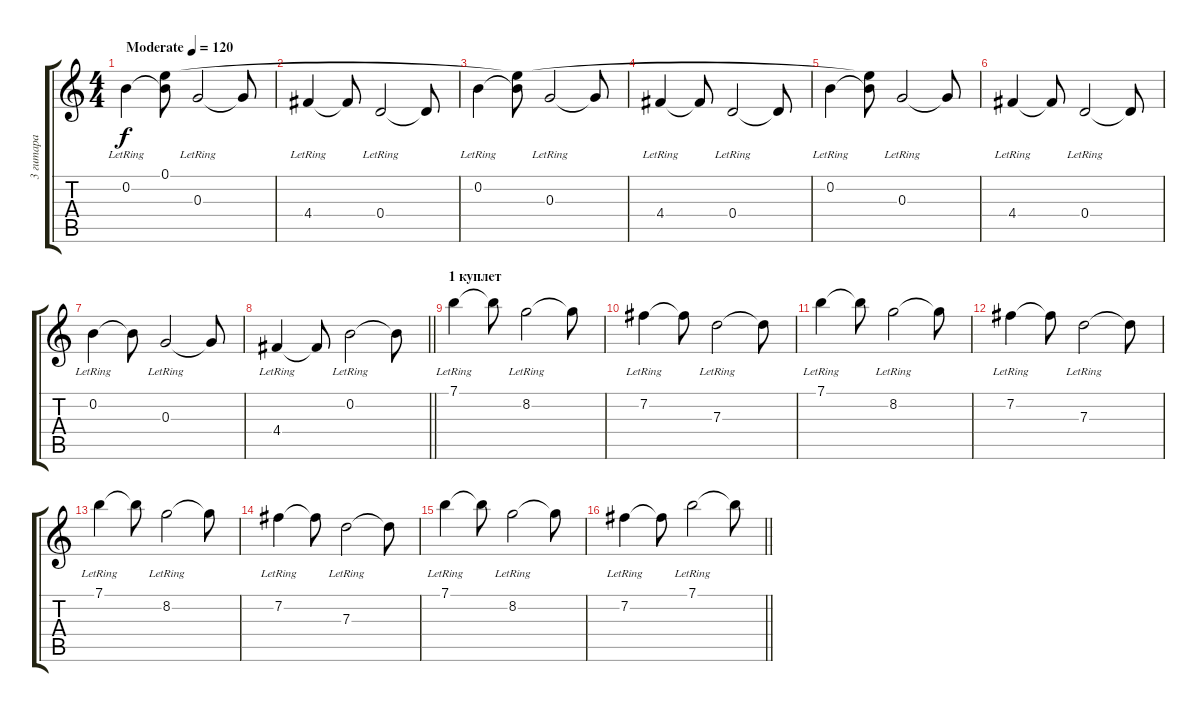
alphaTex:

\track ("3 гитара" "3 гитара") {instrument acousticguitarsteel}
\staff {score tabs}
\tuning (E4 B3 G3 D3 A2 E2) {hide}
\ts (4 4)
\tempo (120 "Moderate")
\clef g2
\ks c
0.2{lr}.4{dy f instrument acousticguitarsteel} (0.1 0.2{t}).8 0.3{lr}.2 0.3{t}.8 |
4.4{lr}.4 4.4{t}.8 0.4{lr}.2 0.4{t}.8 |
0.2{lr}.4 (0.1{t} 0.2{t}).8 0.3{lr}.2 0.3{t}.8 |
4.4{lr}.4 4.4{t}.8 0.4{lr}.2 0.4{t}.8 |
0.2{lr}.4 (0.1{t} 0.2{t}).8 0.3{lr}.2 0.3{t}.8 |
4.4{lr}.4 4.4{t}.8 0.4{lr}.2 0.4{t}.8 |
0.2{lr}.4 0.2{t}.8 0.3{lr}.2 0.3{t}.8 |
\barLineRight lightlight
4.4{lr}.4 4.4{t}.8 0.2{lr}.2 0.2{t}.8 |
\section ("" "1 куплет")
7.1{lr}.4{balance 8} 7.1{t}.8 8.2{lr}.2 8.2{t}.8 |
7.2{lr}.4 7.2{t}.8 7.3{lr}.2 7.3{t}.8 |
7.1{lr}.4 7.1{t}.8 8.2{lr}.2 8.2{t}.8 |
7.2{lr}.4 7.2{t}.8 7.3{lr}.2 7.3{t}.8 |
7.1{lr}.4 7.1{t}.8 8.2{lr}.2 8.2{t}.8 |
7.2{lr}.4 7.2{t}.8 7.3{lr}.2 7.3{t}.8 |
7.1{lr}.4 7.1{t}.8 8.2{lr}.2 8.2{t}.8 |
\barLineRight lightlight
7.2{lr}.4 7.2{t}.8 7.1{lr}.2 7.1{t}.8
